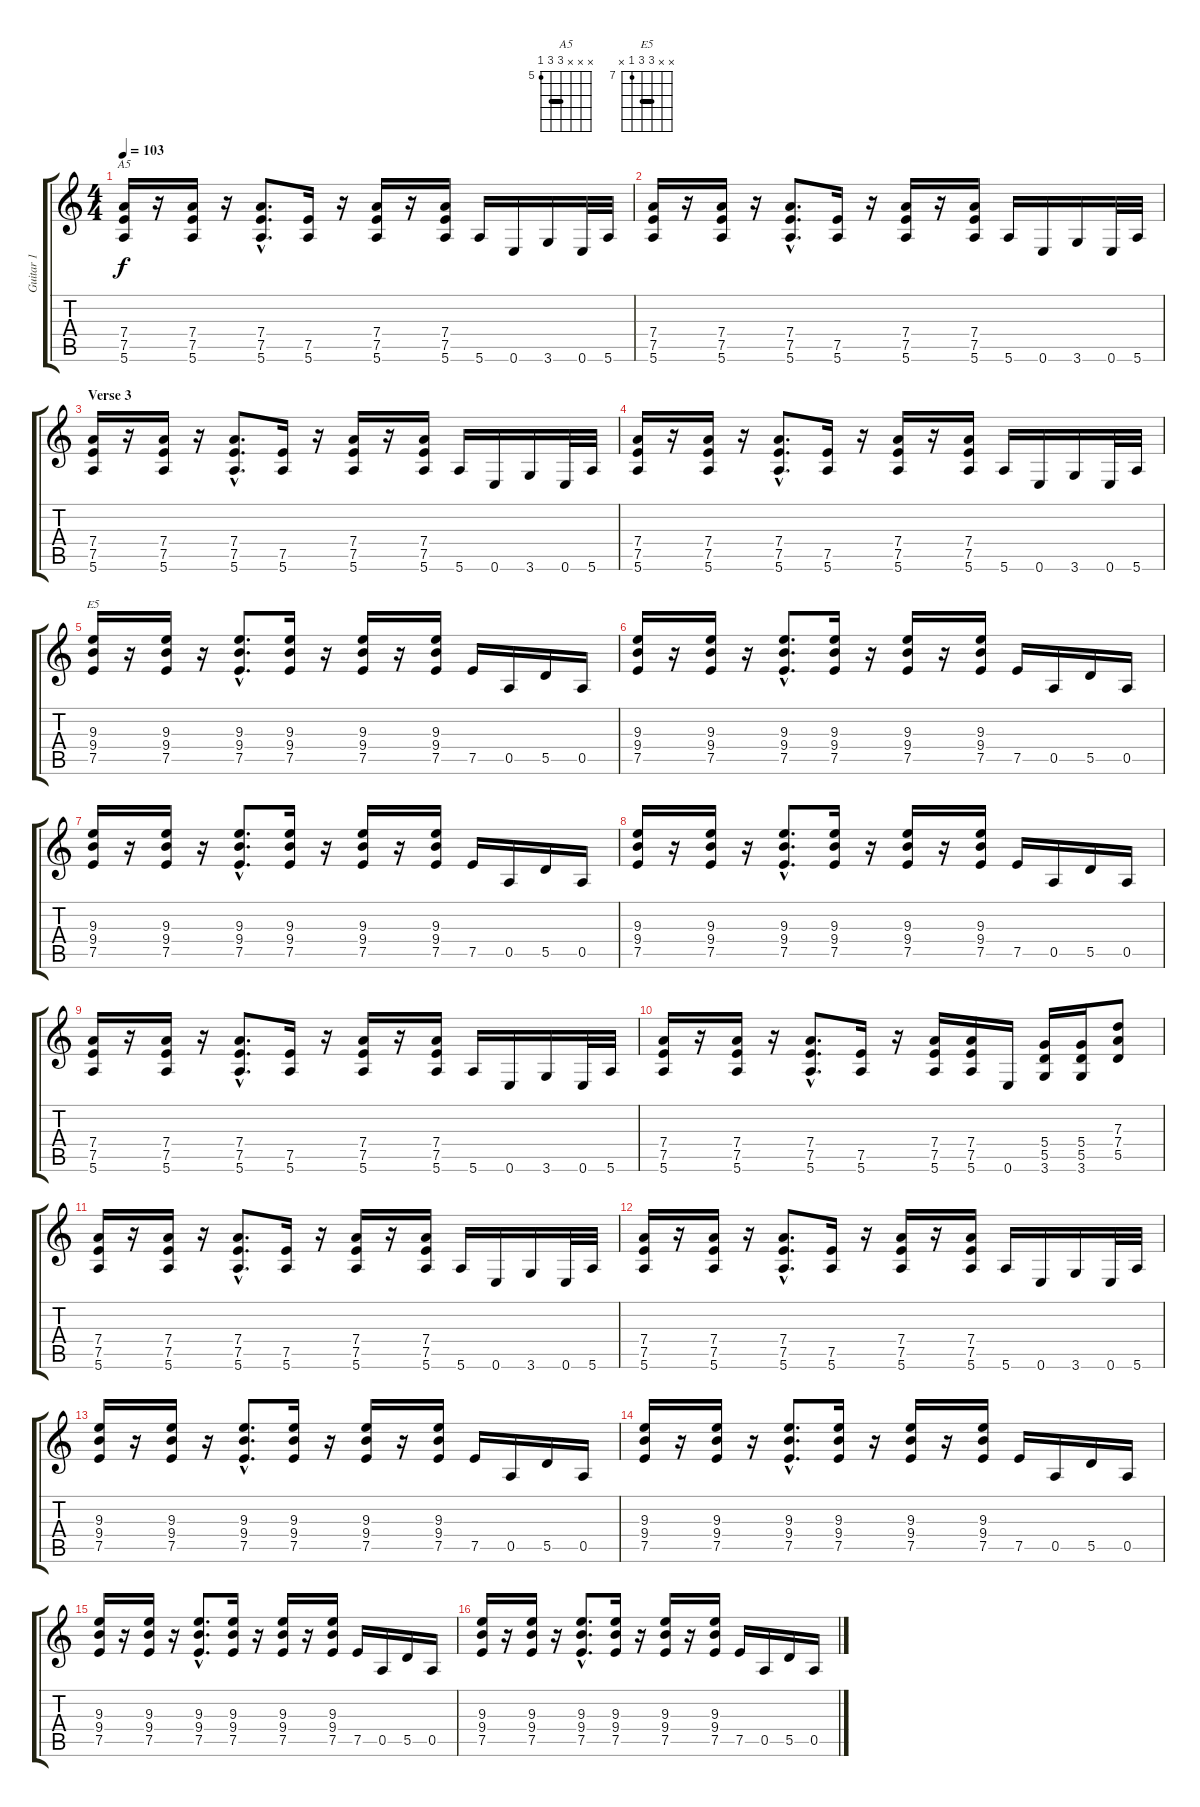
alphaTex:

\track ("Guitar 1" "Guitar 1") {instrument electricguitarclean}
\staff {score tabs}
\tuning (E4 B3 G3 D3 A2 E2) {hide}
\chord ("A5" x x x 7 7 5) {firstfret 5 barre 7}
\chord ("E5" x x 9 9 7 x) {firstfret 7 barre 9}
\ts (4 4)
\tempo 103
\clef g2
\ks c
(7.4 7.5 5.6).16{ch "A5" dy f} r.16 (7.4 7.5 5.6).16 r.16 (7.4{hac} 7.5{hac} 5.6{hac}).8{d} (7.5 5.6).16 r.16 (7.4 7.5 5.6).16 r.16 (7.4 7.5 5.6).16 5.6.16 0.6.16 3.6.16 0.6.32 5.6.32 |
(7.4 7.5 5.6).16 r.16 (7.4 7.5 5.6).16 r.16 (7.4{hac} 7.5{hac} 5.6{hac}).8{d} (7.5 5.6).16 r.16 (7.4 7.5 5.6).16 r.16 (7.4 7.5 5.6).16 5.6.16 0.6.16 3.6.16 0.6.32 5.6.32 |
\section ("" "Verse 3")
(7.4 7.5 5.6).16 r.16 (7.4 7.5 5.6).16 r.16 (7.4{hac} 7.5{hac} 5.6{hac}).8{d} (7.5 5.6).16 r.16 (7.4 7.5 5.6).16 r.16 (7.4 7.5 5.6).16 5.6.16 0.6.16 3.6.16 0.6.32 5.6.32 |
(7.4 7.5 5.6).16 r.16 (7.4 7.5 5.6).16 r.16 (7.4{hac} 7.5{hac} 5.6{hac}).8{d} (7.5 5.6).16 r.16 (7.4 7.5 5.6).16 r.16 (7.4 7.5 5.6).16 5.6.16 0.6.16 3.6.16 0.6.32 5.6.32 |
(9.3 9.4 7.5).16{ch "E5"} r.16 (9.3 9.4 7.5).16 r.16 (9.3{hac} 9.4{hac} 7.5{hac}).8{d} (9.3 9.4 7.5).16 r.16 (9.3 9.4 7.5).16 r.16 (9.3 9.4 7.5).16 7.5.16 0.5.16 5.5.16 0.5.16 |
(9.3 9.4 7.5).16 r.16 (9.3 9.4 7.5).16 r.16 (9.3{hac} 9.4{hac} 7.5{hac}).8{d} (9.3 9.4 7.5).16 r.16 (9.3 9.4 7.5).16 r.16 (9.3 9.4 7.5).16 7.5.16 0.5.16 5.5.16 0.5.16 |
(9.3 9.4 7.5).16 r.16 (9.3 9.4 7.5).16 r.16 (9.3{hac} 9.4{hac} 7.5{hac}).8{d} (9.3 9.4 7.5).16 r.16 (9.3 9.4 7.5).16 r.16 (9.3 9.4 7.5).16 7.5.16 0.5.16 5.5.16 0.5.16 |
(9.3 9.4 7.5).16 r.16 (9.3 9.4 7.5).16 r.16 (9.3{hac} 9.4{hac} 7.5{hac}).8{d} (9.3 9.4 7.5).16 r.16 (9.3 9.4 7.5).16 r.16 (9.3 9.4 7.5).16 7.5.16 0.5.16 5.5.16 0.5.16 |
(7.4 7.5 5.6).16 r.16 (7.4 7.5 5.6).16 r.16 (7.4{hac} 7.5{hac} 5.6{hac}).8{d} (7.5 5.6).16 r.16 (7.4 7.5 5.6).16 r.16 (7.4 7.5 5.6).16 5.6.16 0.6.16 3.6.16 0.6.32 5.6.32 |
(7.4 7.5 5.6).16 r.16 (7.4 7.5 5.6).16 r.16 (7.4{hac} 7.5{hac} 5.6{hac}).8{d} (7.5 5.6).16 r.16 (7.4 7.5 5.6).16 (7.4 7.5 5.6).16 0.6.16 (5.4 5.5 3.6).16 (5.4 5.5 3.6).16 (7.3 7.4 5.5).8 |
(7.4 7.5 5.6).16 r.16 (7.4 7.5 5.6).16 r.16 (7.4{hac} 7.5{hac} 5.6{hac}).8{d} (7.5 5.6).16 r.16 (7.4 7.5 5.6).16 r.16 (7.4 7.5 5.6).16 5.6.16 0.6.16 3.6.16 0.6.32 5.6.32 |
(7.4 7.5 5.6).16 r.16 (7.4 7.5 5.6).16 r.16 (7.4{hac} 7.5{hac} 5.6{hac}).8{d} (7.5 5.6).16 r.16 (7.4 7.5 5.6).16 r.16 (7.4 7.5 5.6).16 5.6.16 0.6.16 3.6.16 0.6.32 5.6.32 |
(9.3 9.4 7.5).16 r.16 (9.3 9.4 7.5).16 r.16 (9.3{hac} 9.4{hac} 7.5{hac}).8{d} (9.3 9.4 7.5).16 r.16 (9.3 9.4 7.5).16 r.16 (9.3 9.4 7.5).16 7.5.16 0.5.16 5.5.16 0.5.16 |
(9.3 9.4 7.5).16 r.16 (9.3 9.4 7.5).16 r.16 (9.3{hac} 9.4{hac} 7.5{hac}).8{d} (9.3 9.4 7.5).16 r.16 (9.3 9.4 7.5).16 r.16 (9.3 9.4 7.5).16 7.5.16 0.5.16 5.5.16 0.5.16 |
(9.3 9.4 7.5).16 r.16 (9.3 9.4 7.5).16 r.16 (9.3{hac} 9.4{hac} 7.5{hac}).8{d} (9.3 9.4 7.5).16 r.16 (9.3 9.4 7.5).16 r.16 (9.3 9.4 7.5).16 7.5.16 0.5.16 5.5.16 0.5.16 |
(9.3 9.4 7.5).16 r.16 (9.3 9.4 7.5).16 r.16 (9.3{hac} 9.4{hac} 7.5{hac}).8{d} (9.3 9.4 7.5).16 r.16 (9.3 9.4 7.5).16 r.16 (9.3 9.4 7.5).16 7.5.16 0.5.16 5.5.16 0.5.16
